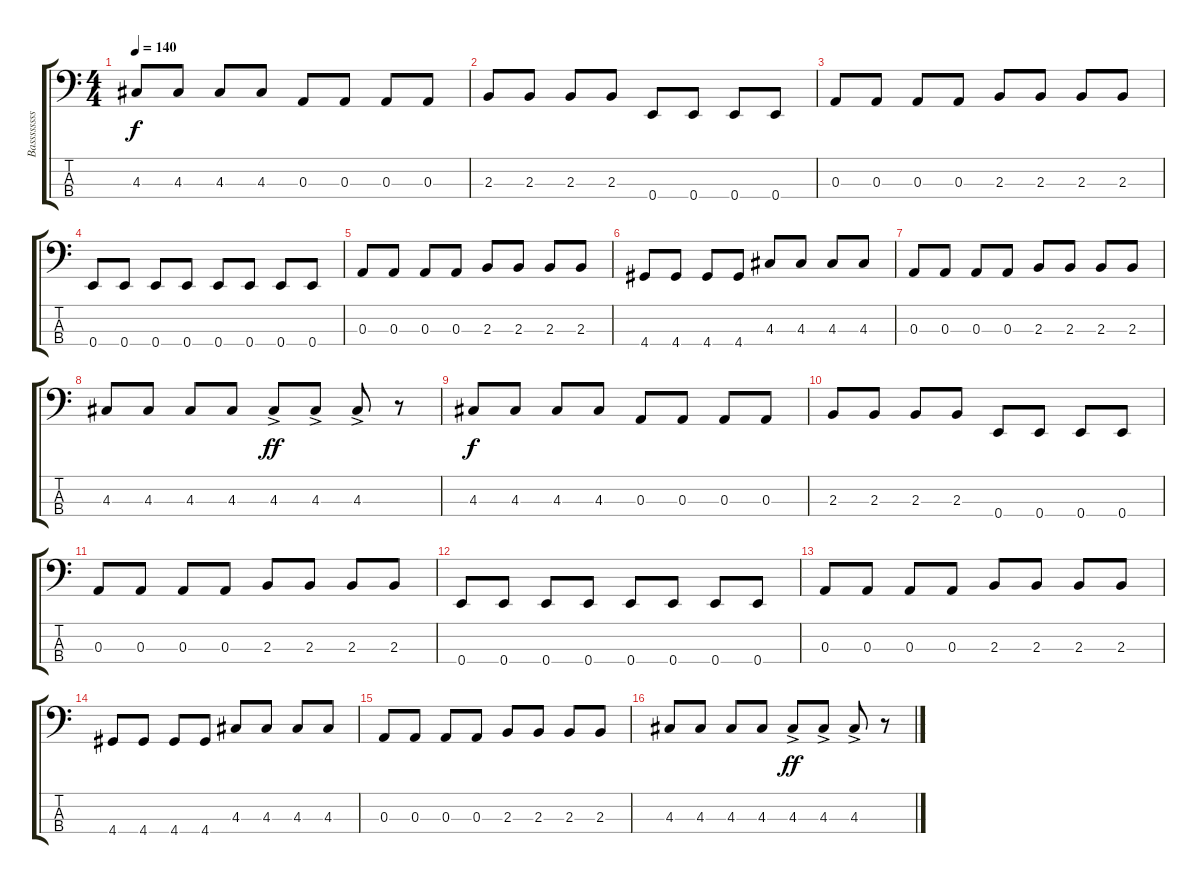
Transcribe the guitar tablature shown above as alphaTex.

\track ("Bassssssssssss" "Bassssssss") {instrument electricbassfinger}
\staff {score tabs}
\tuning (G2 D2 A1 E1) {hide}
\ts (4 4)
\tempo 140
\clef f4
\ks c
4.3.8{dy f} 4.3.8 4.3.8 4.3.8 0.3.8 0.3.8 0.3.8 0.3.8 |
2.3.8 2.3.8 2.3.8 2.3.8 0.4.8 0.4.8 0.4.8 0.4.8 |
0.3.8 0.3.8 0.3.8 0.3.8 2.3.8 2.3.8 2.3.8 2.3.8 |
0.4.8 0.4.8 0.4.8 0.4.8 0.4.8 0.4.8 0.4.8 0.4.8 |
0.3.8 0.3.8 0.3.8 0.3.8 2.3.8 2.3.8 2.3.8 2.3.8 |
4.4.8 4.4.8 4.4.8 4.4.8 4.3.8 4.3.8 4.3.8 4.3.8 |
0.3.8 0.3.8 0.3.8 0.3.8 2.3.8 2.3.8 2.3.8 2.3.8 |
4.3.8 4.3.8 4.3.8 4.3.8 4.3{ac}.8{dy ff} 4.3{ac}.8 4.3{ac}.8 r.8 |
4.3.8{dy f} 4.3.8 4.3.8 4.3.8 0.3.8 0.3.8 0.3.8 0.3.8 |
2.3.8 2.3.8 2.3.8 2.3.8 0.4.8 0.4.8 0.4.8 0.4.8 |
0.3.8 0.3.8 0.3.8 0.3.8 2.3.8 2.3.8 2.3.8 2.3.8 |
0.4.8 0.4.8 0.4.8 0.4.8 0.4.8 0.4.8 0.4.8 0.4.8 |
0.3.8 0.3.8 0.3.8 0.3.8 2.3.8 2.3.8 2.3.8 2.3.8 |
4.4.8 4.4.8 4.4.8 4.4.8 4.3.8 4.3.8 4.3.8 4.3.8 |
0.3.8 0.3.8 0.3.8 0.3.8 2.3.8 2.3.8 2.3.8 2.3.8 |
4.3.8 4.3.8 4.3.8 4.3.8 4.3{ac}.8{dy ff} 4.3{ac}.8 4.3{ac}.8 r.8
